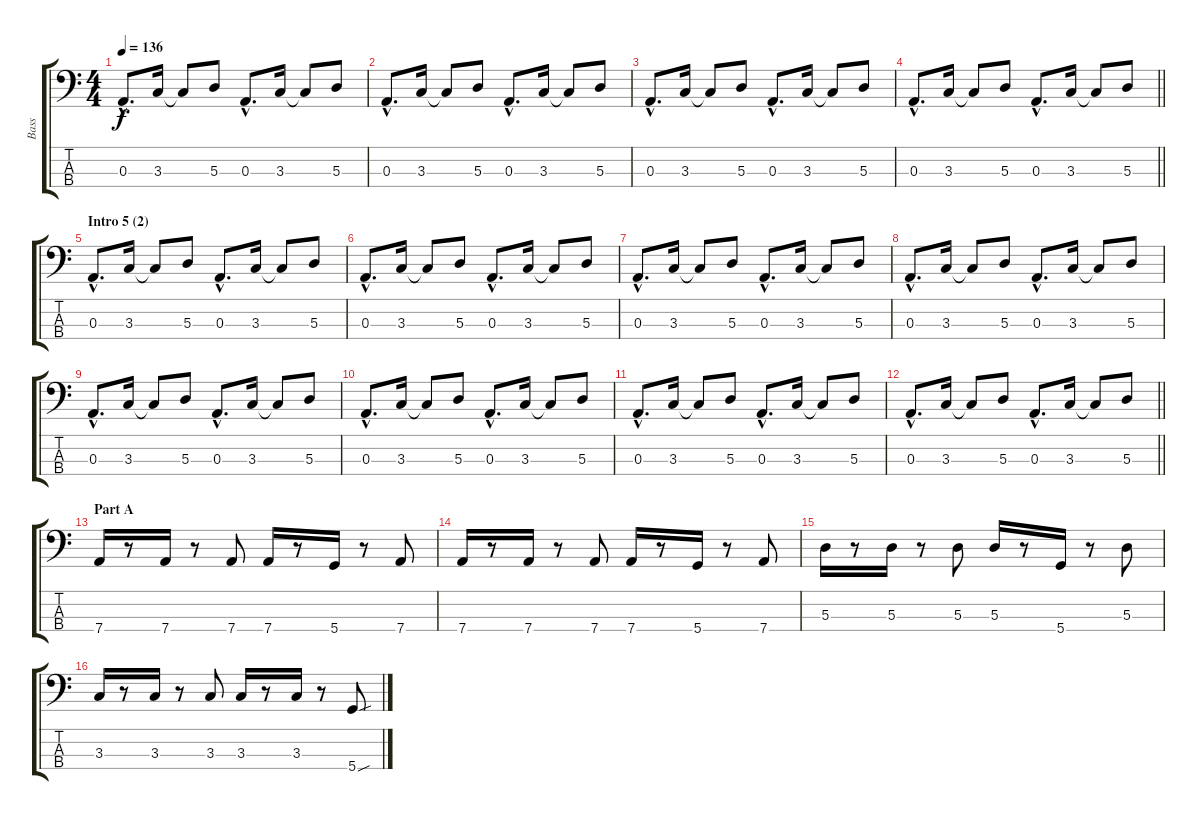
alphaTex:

\track ("Bass" "Bass") {instrument electricbasspick}
\staff {score tabs}
\tuning (G2 D2 A1 D1) {hide}
\ts (4 4)
\tempo 136
\clef f4
\ks c
0.3{hac}.8{d dy f} 3.3.16 3.3{t}.8 5.3.8 0.3{hac}.8{d} 3.3.16 3.3{t}.8 5.3.8 |
0.3{hac}.8{d} 3.3.16 3.3{t}.8 5.3.8 0.3{hac}.8{d} 3.3.16 3.3{t}.8 5.3.8 |
0.3{hac}.8{d} 3.3.16 3.3{t}.8 5.3.8 0.3{hac}.8{d} 3.3.16 3.3{t}.8 5.3.8 |
\barLineRight lightlight
0.3{hac}.8{d} 3.3.16 3.3{t}.8 5.3.8 0.3{hac}.8{d} 3.3.16 3.3{t}.8 5.3.8 |
\section ("" "Intro 5 (2)")
0.3{hac}.8{d} 3.3.16 3.3{t}.8 5.3.8 0.3{hac}.8{d} 3.3.16 3.3{t}.8 5.3.8 |
0.3{hac}.8{d} 3.3.16 3.3{t}.8 5.3.8 0.3{hac}.8{d} 3.3.16 3.3{t}.8 5.3.8 |
0.3{hac}.8{d} 3.3.16 3.3{t}.8 5.3.8 0.3{hac}.8{d} 3.3.16 3.3{t}.8 5.3.8 |
0.3{hac}.8{d} 3.3.16 3.3{t}.8 5.3.8 0.3{hac}.8{d} 3.3.16 3.3{t}.8 5.3.8 |
0.3{hac}.8{d} 3.3.16 3.3{t}.8 5.3.8 0.3{hac}.8{d} 3.3.16 3.3{t}.8 5.3.8 |
0.3{hac}.8{d} 3.3.16 3.3{t}.8 5.3.8 0.3{hac}.8{d} 3.3.16 3.3{t}.8 5.3.8 |
0.3{hac}.8{d} 3.3.16 3.3{t}.8 5.3.8 0.3{hac}.8{d} 3.3.16 3.3{t}.8 5.3.8 |
\barLineRight lightlight
0.3{hac}.8{d} 3.3.16 3.3{t}.8 5.3.8 0.3{hac}.8{d} 3.3.16 3.3{t}.8 5.3.8 |
\section ("" "Part A")
7.4.16 r.8 7.4.16 r.8 7.4.8 7.4.16 r.8 5.4.16 r.8 7.4.8 |
7.4.16 r.8 7.4.16 r.8 7.4.8 7.4.16 r.8 5.4.16 r.8 7.4.8 |
5.3.16 r.8 5.3.16 r.8 5.3.8 5.3.16 r.8 5.4.16 r.8 5.3.8 |
3.3.16 r.8 3.3.16 r.8 3.3.8 3.3.16 r.8 3.3.16 r.8 5.4{sou}.8
